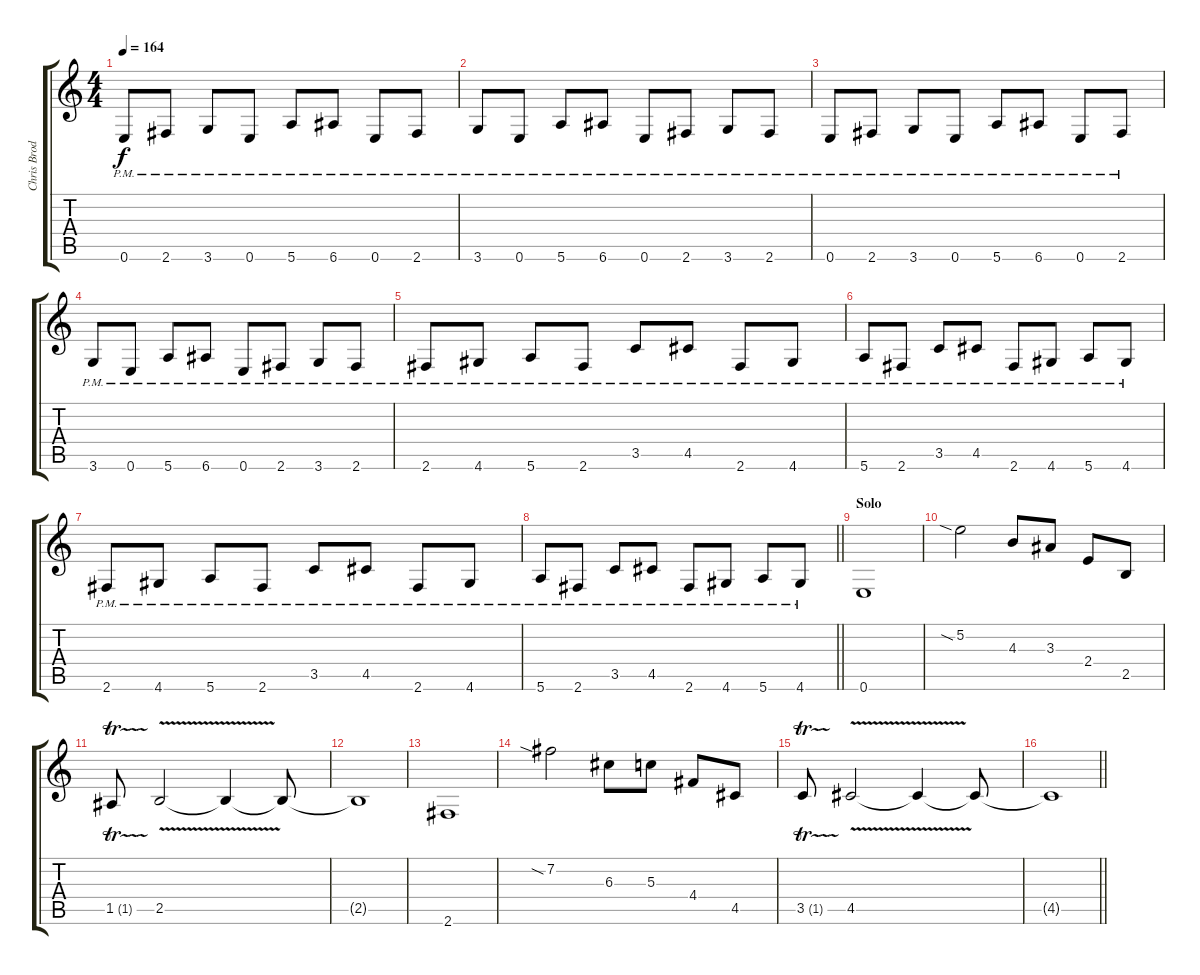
\track ("Chris Broderick" "Chris Brod") {instrument distortionguitar}
\staff {score tabs}
\tuning (E4 B3 G3 D3 A2 E2) {hide}
\ts (4 4)
\tempo 164
\clef g2
\ks c
0.6{pm}.8{dy f} 2.6{pm}.8 3.6{pm}.8 0.6{pm}.8 5.6{pm}.8 6.6{pm}.8 0.6{pm}.8 2.6{pm}.8 |
3.6{pm}.8 0.6{pm}.8 5.6{pm}.8 6.6{pm}.8 0.6{pm}.8 2.6{pm}.8 3.6{pm}.8 2.6{pm}.8 |
0.6{pm}.8 2.6{pm}.8 3.6{pm}.8 0.6{pm}.8 5.6{pm}.8 6.6{pm}.8 0.6{pm}.8 2.6{pm}.8 |
3.6{pm}.8 0.6{pm}.8 5.6{pm}.8 6.6{pm}.8 0.6{pm}.8 2.6{pm}.8 3.6{pm}.8 2.6{pm}.8 |
2.6{pm}.8 4.6{pm}.8 5.6{pm}.8 2.6{pm}.8 3.5{pm}.8 4.5{pm}.8 2.6{pm}.8 4.6{pm}.8 |
5.6{pm}.8 2.6{pm}.8 3.5{pm}.8 4.5{pm}.8 2.6{pm}.8 4.6{pm}.8 5.6{pm}.8 4.6{pm}.8 |
2.6{pm}.8 4.6{pm}.8 5.6{pm}.8 2.6{pm}.8 3.5{pm}.8 4.5{pm}.8 2.6{pm}.8 4.6{pm}.8 |
\barLineRight lightlight
5.6{pm}.8 2.6{pm}.8 3.5{pm}.8 4.5{pm}.8 2.6{pm}.8 4.6{pm}.8 5.6{pm}.8 4.6{pm}.8 |
\section ("" "Solo")
0.6.1{volume 9} |
5.2{sia}.2 4.3.8 3.3.8 2.4.8 2.5.8 |
1.5{tr (1 16)}.8 2.5{v}.2 2.5{t}.4 2.5{t}.8 |
2.5{t}.1 |
2.6.1 |
7.2{sia}.2 6.3.8 5.3.8 4.4.8 4.5.8 |
3.5{tr (1 16)}.8 4.5{v}.2 4.5{t}.4 4.5{t}.8 |
\barLineRight lightlight
4.5{t}.1
